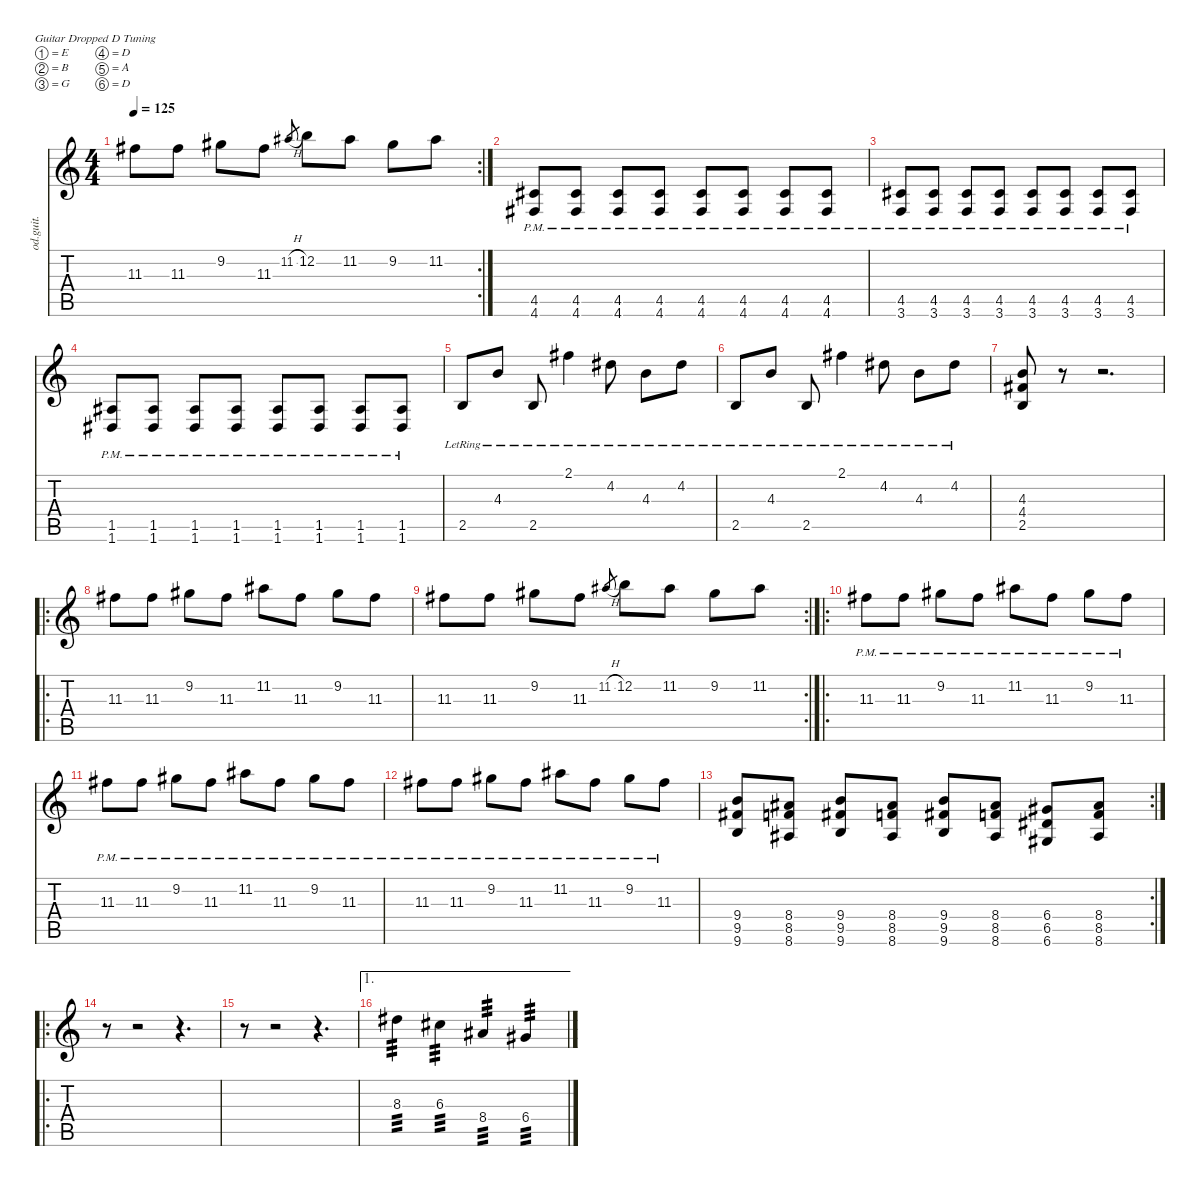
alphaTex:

\defaultSystemsLayout 4
\hideDynamics
\bracketExtendMode nobrackets
\otherSystemsTrackNameOrientation horizontal
\track ("Piste 1" "od.guit.") {instrument overdrivenguitar}
\staff {score tabs}
\tuning (E4 B3 G3 D3 A2 D2)
\rc 2
\ts (4 4)
\tempo 125
\clef g2
\ks c
11.3{acc #}.8{dy f beam Down} 11.3{acc #}.8{beam Down} 9.2{acc #}.8{beam Down} 11.3{acc #}.8{beam Down} 11.2{h acc #}.8{gr dy mf beam Up} 12.2.8{dy f beam Down} 11.2{acc #}.8{beam Down} 9.2{acc #}.8{beam Down} 11.2{acc #}.8{beam Down} |
(4.5{pm acc #} 4.6{pm acc #}).8{beam Up} (4.5{pm acc #} 4.6{pm acc #}).8{beam Up} (4.5{pm acc #} 4.6{pm acc #}).8{beam Up} (4.5{pm acc #} 4.6{pm acc #}).8{beam Up} (4.5{pm acc #} 4.6{pm acc #}).8{beam Up} (4.5{pm acc #} 4.6{pm acc #}).8{beam Up} (4.5{pm acc #} 4.6{pm acc #}).8{beam Up} (4.5{pm acc #} 4.6{pm acc #}).8{beam Up} |
(4.5{pm acc #} 3.6{pm}).8{beam Up} (4.5{pm acc #} 3.6{pm}).8{beam Up} (4.5{pm acc #} 3.6{pm}).8{beam Up} (4.5{pm acc #} 3.6{pm}).8{beam Up} (4.5{pm acc #} 3.6{pm}).8{beam Up} (4.5{pm acc #} 3.6{pm}).8{beam Up} (4.5{pm acc #} 3.6{pm}).8{beam Up} (4.5{pm acc #} 3.6{pm}).8{beam Up} |
(1.5{pm acc #} 1.6{pm acc #}).8{beam Up} (1.5{pm acc #} 1.6{pm acc #}).8{beam Up} (1.5{pm acc #} 1.6{pm acc #}).8{beam Up} (1.5{pm acc #} 1.6{pm acc #}).8{beam Up} (1.5{pm acc #} 1.6{pm acc #}).8{beam Up} (1.5{pm acc #} 1.6{pm acc #}).8{beam Up} (1.5{pm acc #} 1.6{pm acc #}).8{beam Up} (1.5{pm acc #} 1.6{pm acc #}).8{beam Up} |
2.5{lr}.8{beam Up} 4.3{lr}.8{beam Up} 2.5{lr}.8{beam Up} 2.1{lr acc #}.4{beam Down} 4.2{lr acc #}.8{beam Down} 4.3{lr}.8{beam Down} 4.2{lr acc #}.8{beam Down} |
2.5{lr}.8{beam Up} 4.3{lr}.8{beam Up} 2.5{lr}.8{beam Up} 2.1{lr acc #}.4{beam Down} 4.2{lr acc #}.8{beam Down} 4.3{lr}.8{beam Down} 4.2{lr acc #}.8{beam Down} |
(4.3 4.4{acc #} 2.5).8{beam Up} r.8{beam Up} r.2{d beam Up} |
\ro
11.3{acc #}.8{beam Down} 11.3{acc #}.8{beam Down} 9.2{acc #}.8{beam Down} 11.3{acc #}.8{beam Down} 11.2{acc #}.8{beam Down} 11.3{acc #}.8{beam Down} 9.2{acc #}.8{beam Down} 11.3{acc #}.8{beam Down} |
\rc 2
11.3{acc #}.8{beam Down} 11.3{acc #}.8{beam Down} 9.2{acc #}.8{beam Down} 11.3{acc #}.8{beam Down} 11.2{h acc #}.8{gr dy mf beam Up} 12.2.8{dy f beam Down} 11.2{acc #}.8{beam Down} 9.2{acc #}.8{beam Down} 11.2{acc #}.8{beam Down} |
\ro
11.3{pm acc #}.8{beam Down} 11.3{pm acc #}.8{beam Down} 9.2{pm acc #}.8{beam Down} 11.3{pm acc #}.8{beam Down} 11.2{pm acc #}.8{beam Down} 11.3{pm acc #}.8{beam Down} 9.2{pm acc #}.8{beam Down} 11.3{pm acc #}.8{beam Down} |
11.3{pm acc #}.8{beam Down} 11.3{pm acc #}.8{beam Down} 9.2{pm acc #}.8{beam Down} 11.3{pm acc #}.8{beam Down} 11.2{pm acc #}.8{beam Down} 11.3{pm acc #}.8{beam Down} 9.2{pm acc #}.8{beam Down} 11.3{pm acc #}.8{beam Down} |
11.3{pm acc #}.8{beam Down} 11.3{pm acc #}.8{beam Down} 9.2{pm acc #}.8{beam Down} 11.3{pm acc #}.8{beam Down} 11.2{pm acc #}.8{beam Down} 11.3{pm acc #}.8{beam Down} 9.2{pm acc #}.8{beam Down} 11.3{pm acc #}.8{beam Down} |
\rc 2
(9.4 9.5{acc #} 9.6).8{beam Up} (8.4{acc #} 8.5 8.6{acc #}).8{beam Up} (9.4 9.5{acc #} 9.6).8{beam Up} (8.4{acc #} 8.5 8.6{acc #}).8{beam Up} (9.4 9.5{acc #} 9.6).8{beam Up} (8.4{acc #} 8.5 8.6{acc #}).8{beam Up} (6.4{acc #} 6.5{acc #} 6.6{acc #}).8{beam Up} (8.4{acc #} 8.5 8.6{acc #}).8{beam Up} |
\ro
r.8{beam Down} r.2{beam Down} r.4{d beam Down} |
r.8{beam Down} r.2{beam Down} r.4{d beam Down} |
\ae 1
8.3{acc #}.4{tp 3 beam Down} 6.3{acc #}.4{tp 3 beam Down} 8.4{acc #}.4{tp 3 beam Up} 6.4{acc #}.4{tp 3 beam Up}
